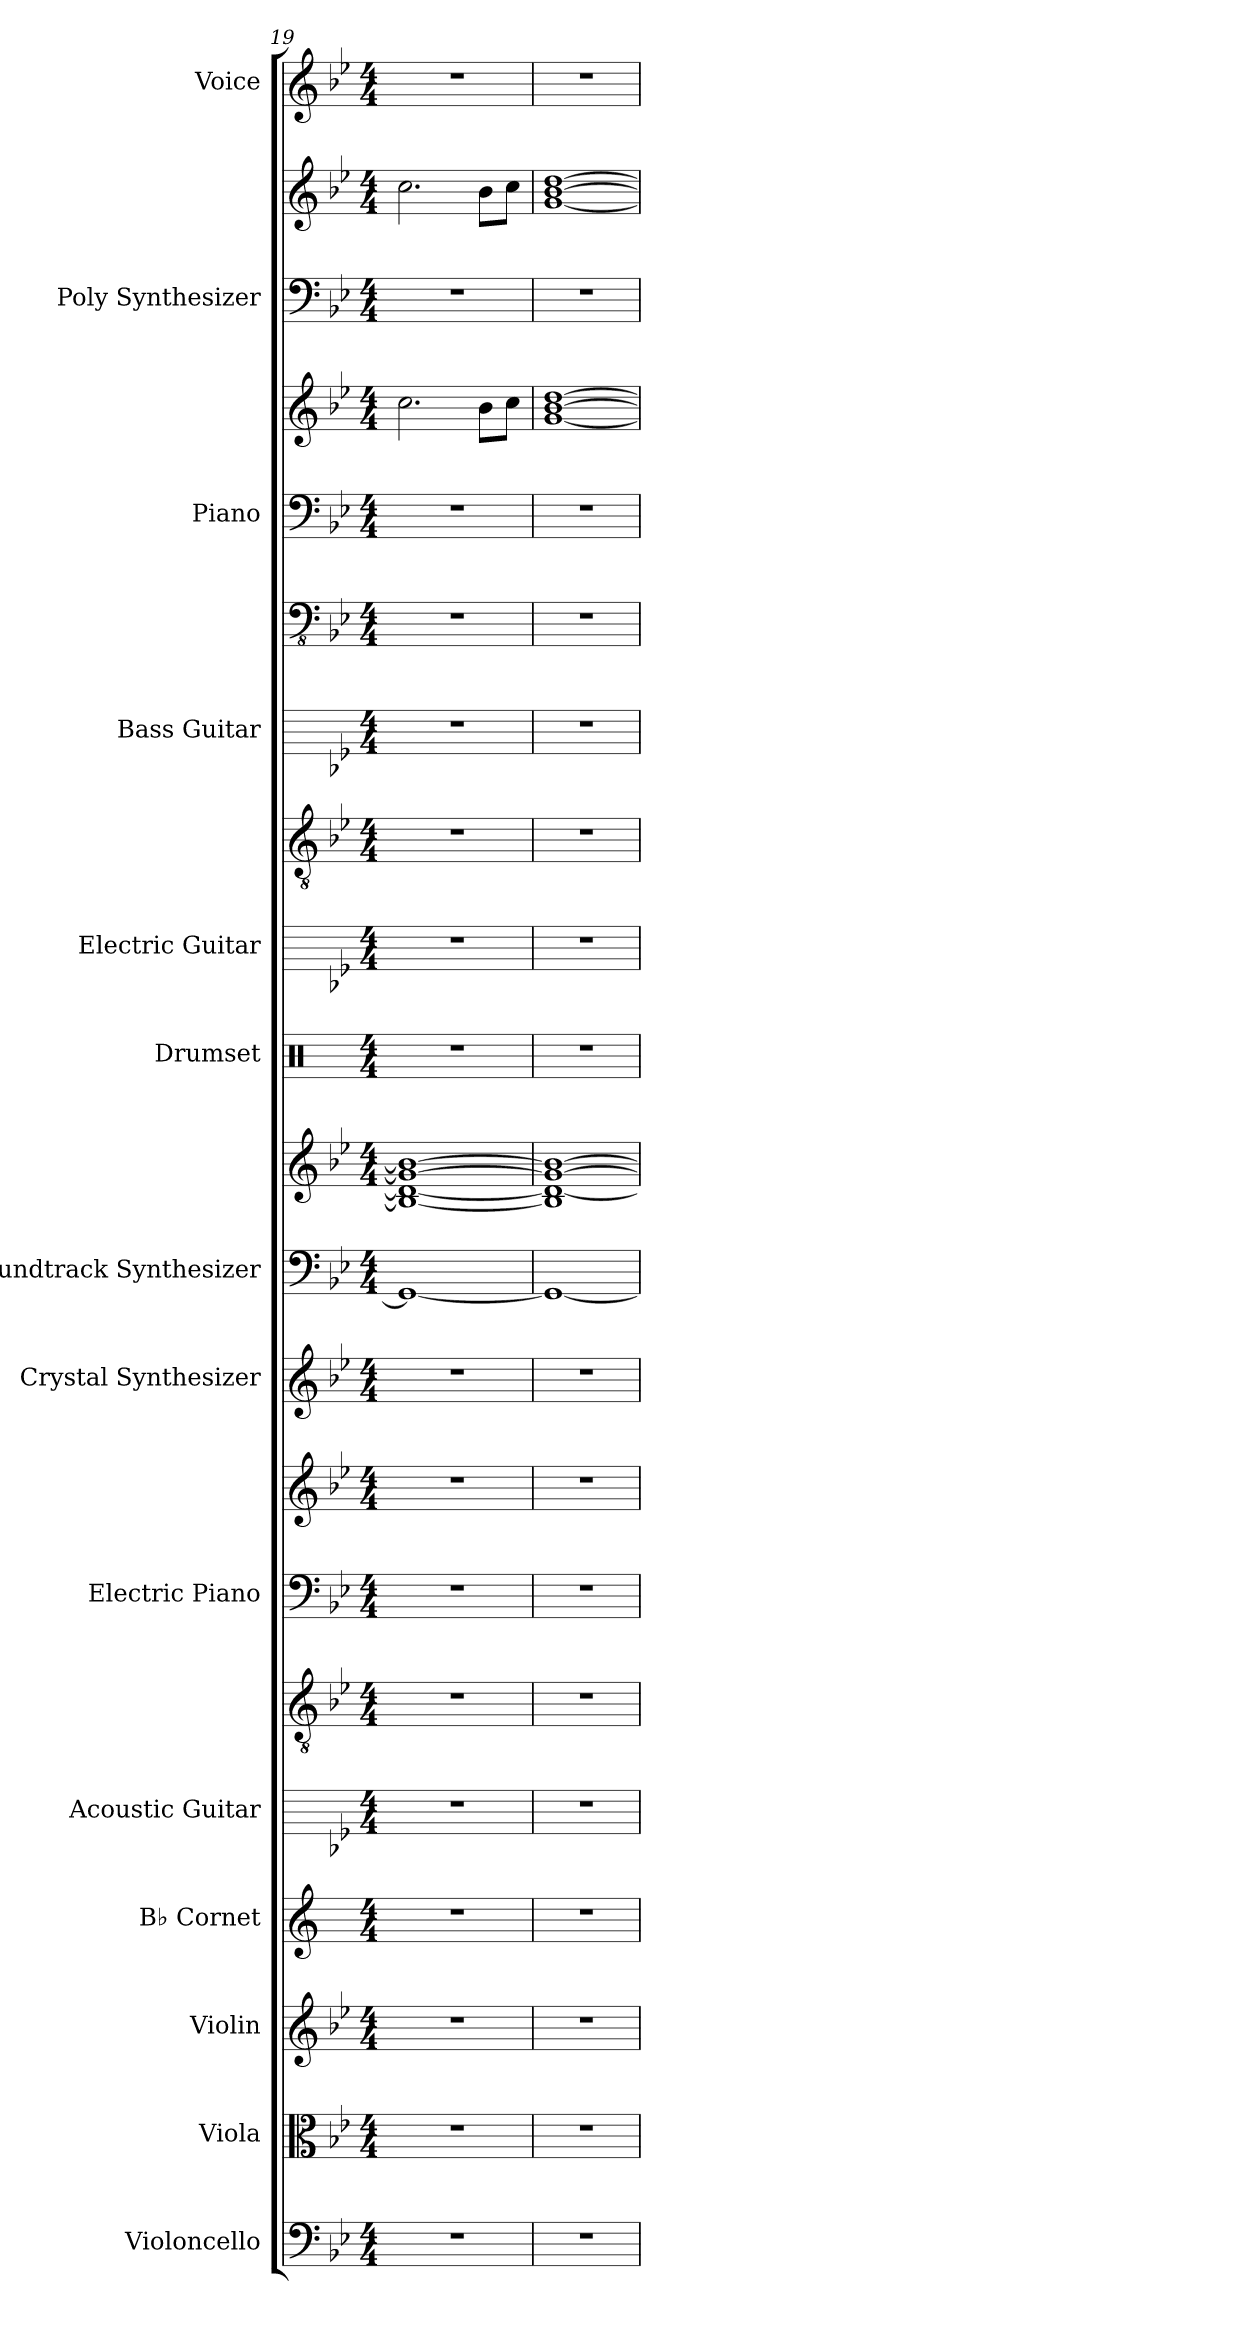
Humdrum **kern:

**kern	**kern	**kern	**kern	**kern	**kern	**kern	**kern	**kern	**kern	**kern	**kern	**kern	**kern	**kern	**kern	**kern	**kern	**kern	**kern	**kern
*part14	*part13	*part12	*part11	*part10	*part10	*part9	*part9	*part8	*part7	*part7	*part6	*part5	*part5	*part4	*part4	*part3	*part3	*part2	*part2	*part1
*staff21	*staff20	*staff19	*staff18	*staff17	*staff16	*staff15	*staff14	*staff13	*staff12	*staff11	*staff10	*staff9	*staff8	*staff7	*staff6	*staff5	*staff4	*staff3	*staff2	*staff1
*I"Violoncello	*I"Viola	*I"Violin	*I"B♭ Cornet	*I"Acoustic Guitar	*	*I"Electric Piano	*	*I"Crystal Synthesizer	*I"Soundtrack Synthesizer	*	*I"Drumset	*I"Electric Guitar	*	*I"Bass Guitar	*	*I"Piano	*	*I"Poly Synthesizer	*	*I"Voice
*I'Vc.	*I'Vla.	*I'Vln.	*I'B♭ Cnt.	*I'Guit.	*	*I'El. Pno.	*	*I'Synth.	*I'Synth.	*	*I'Drs.	*I'El. Guit.	*	*I'B. Guit.	*	*I'Pno.	*	*I'Synth.	*	*I'Vo.
*clefF4	*clefC3	*clefG2	*clefG2	*	*clefGv2	*clefF4	*clefG2	*clefG2	*clefF4	*clefG2	*clefX	*	*clefGv2	*	*clefFv4	*clefF4	*clefG2	*clefF4	*clefG2	*clefG2
*	*	*	*ITrd1c2	*	*	*	*	*	*	*	*	*	*	*	*	*	*	*	*	*
*k[b-e-]	*k[b-e-]	*k[b-e-]	*k[b-e-]	*k[b-e-]	*k[b-e-]	*k[b-e-]	*k[b-e-]	*k[b-e-]	*k[b-e-]	*k[b-e-]	*k[]	*k[b-e-]	*k[b-e-]	*k[b-e-]	*k[b-e-]	*k[b-e-]	*k[b-e-]	*k[b-e-]	*k[b-e-]	*k[b-e-]
*M4/4	*M4/4	*M4/4	*M4/4	*M4/4	*M4/4	*M4/4	*M4/4	*M4/4	*M4/4	*M4/4	*M4/4	*M4/4	*M4/4	*M4/4	*M4/4	*M4/4	*M4/4	*M4/4	*M4/4	*M4/4
=19	=19	=19	=19	=19	=19	=19	=19	=19	=19	=19	=19	=19	=19	=19	=19	=19	=19	=19	=19	=19
1r	1r	1r	1r	1r	1r	1r	1r	1r	1GG_	1B-_ 1d_ 1g_ 1b-_	1r	1r	1r	1r	1r	1r	2.cc\	1r	2.cc\	1r
.	.	.	.	.	.	.	.	.	.	.	.	.	.	.	.	.	8b-\L	.	8b-\L	.
.	.	.	.	.	.	.	.	.	.	.	.	.	.	.	.	.	8cc\J	.	8cc\J	.
=20	=20	=20	=20	=20	=20	=20	=20	=20	=20	=20	=20	=20	=20	=20	=20	=20	=20	=20	=20	=20
1r	1r	1r	1r	1r	1r	1r	1r	1r	1GG_	1B-] 1d_ 1g_ 1b-_	1r	1r	1r	1r	1r	1r	[1g [1b- [1dd	1r	[1g [1b- [1dd	1r
=	=	=	=	=	=	=	=	=	=	=	=	=	=	=	=	=	=	=	=	=
*-	*-	*-	*-	*-	*-	*-	*-	*-	*-	*-	*-	*-	*-	*-	*-	*-	*-	*-	*-	*-
